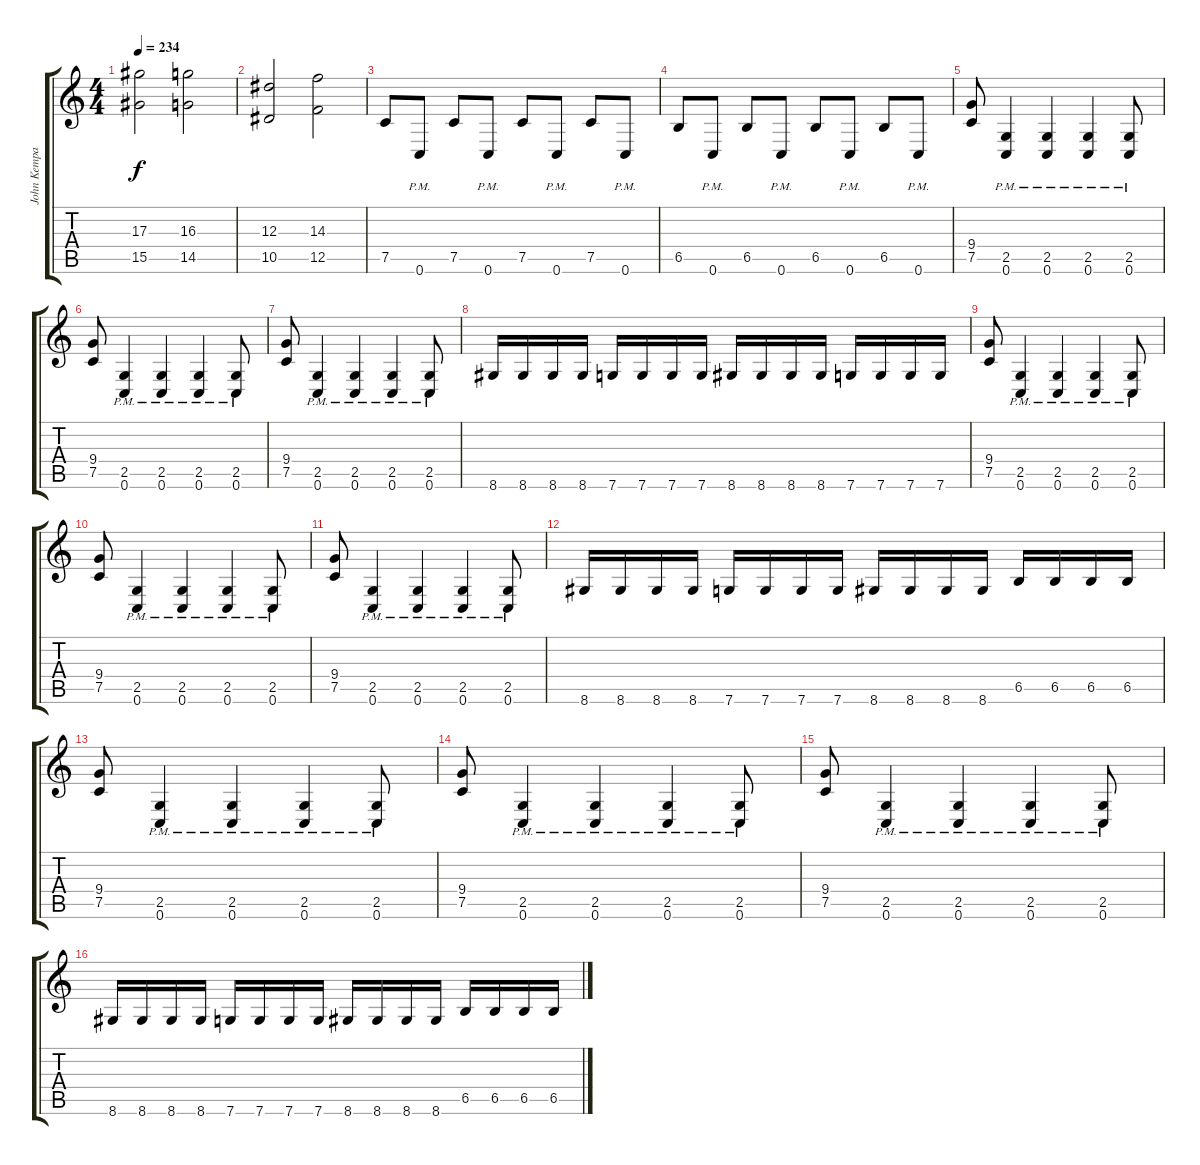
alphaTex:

\track ("John Kempainen (Lead Guitar)" "John Kempa") {instrument overdrivenguitar}
\staff {score tabs}
\tuning (C4 G3 Eb3 Bb2 F2 C2) {hide}
\ts (4 4)
\tempo 234
\clef g2
\ks c
(17.3 15.5).2{dy f} (16.3 14.5).2 |
(12.3 10.5).2 (14.3 12.5).2 |
7.5.8 0.6{pm}.8 7.5.8 0.6{pm}.8 7.5.8 0.6{pm}.8 7.5.8 0.6{pm}.8 |
6.5.8 0.6{pm}.8 6.5.8 0.6{pm}.8 6.5.8 0.6{pm}.8 6.5.8 0.6{pm}.8 |
(9.4 7.5).8 (2.5{pm} 0.6{pm}).4 (2.5{pm} 0.6{pm}).4 (2.5{pm} 0.6{pm}).4 (2.5{pm} 0.6{pm}).8 |
(9.4 7.5).8 (2.5{pm} 0.6{pm}).4 (2.5{pm} 0.6{pm}).4 (2.5{pm} 0.6{pm}).4 (2.5{pm} 0.6{pm}).8 |
(9.4 7.5).8 (2.5{pm} 0.6{pm}).4 (2.5{pm} 0.6{pm}).4 (2.5{pm} 0.6{pm}).4 (2.5{pm} 0.6{pm}).8 |
8.6.16 8.6.16 8.6.16 8.6.16 7.6.16 7.6.16 7.6.16 7.6.16 8.6.16 8.6.16 8.6.16 8.6.16 7.6.16 7.6.16 7.6.16 7.6.16 |
(9.4 7.5).8 (2.5{pm} 0.6{pm}).4 (2.5{pm} 0.6{pm}).4 (2.5{pm} 0.6{pm}).4 (2.5{pm} 0.6{pm}).8 |
(9.4 7.5).8 (2.5{pm} 0.6{pm}).4 (2.5{pm} 0.6{pm}).4 (2.5{pm} 0.6{pm}).4 (2.5{pm} 0.6{pm}).8 |
(9.4 7.5).8 (2.5{pm} 0.6{pm}).4 (2.5{pm} 0.6{pm}).4 (2.5{pm} 0.6{pm}).4 (2.5{pm} 0.6{pm}).8 |
8.6.16 8.6.16 8.6.16 8.6.16 7.6.16 7.6.16 7.6.16 7.6.16 8.6.16 8.6.16 8.6.16 8.6.16 6.5.16 6.5.16 6.5.16 6.5.16 |
(9.4 7.5).8 (2.5{pm} 0.6{pm}).4 (2.5{pm} 0.6{pm}).4 (2.5{pm} 0.6{pm}).4 (2.5{pm} 0.6{pm}).8 |
(9.4 7.5).8 (2.5{pm} 0.6{pm}).4 (2.5{pm} 0.6{pm}).4 (2.5{pm} 0.6{pm}).4 (2.5{pm} 0.6{pm}).8 |
(9.4 7.5).8 (2.5{pm} 0.6{pm}).4 (2.5{pm} 0.6{pm}).4 (2.5{pm} 0.6{pm}).4 (2.5{pm} 0.6{pm}).8 |
8.6.16 8.6.16 8.6.16 8.6.16 7.6.16 7.6.16 7.6.16 7.6.16 8.6.16 8.6.16 8.6.16 8.6.16 6.5.16 6.5.16 6.5.16 6.5.16
